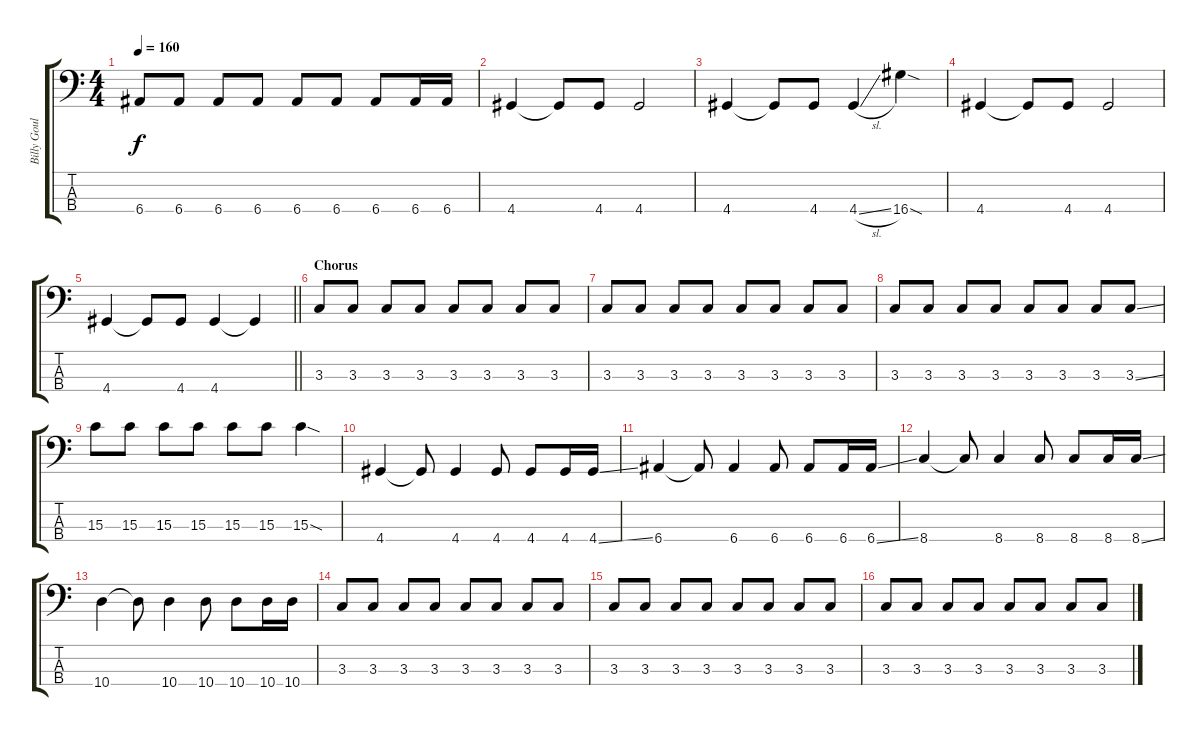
\track ("Billy Gould - Bass" "Billy Goul") {instrument slapbass2}
\staff {score tabs}
\tuning (G2 D2 A1 E1) {hide}
\ts (4 4)
\tempo 160
\clef f4
\ks c
6.4.8{dy f} 6.4.8 6.4.8 6.4.8 6.4.8 6.4.8 6.4.8 6.4.16 6.4.16 |
4.4.4 4.4{t}.8 4.4.8 4.4.2 |
4.4.4 4.4{t}.8 4.4.8 4.4{sl}.4 16.4{sod}.4 |
4.4.4 4.4{t}.8 4.4.8 4.4.2 |
\barLineRight lightlight
4.4.4 4.4{t}.8 4.4.8 4.4.4 4.4{t}.4 |
\section ("" "Chorus")
3.3.8 3.3.8 3.3.8 3.3.8 3.3.8 3.3.8 3.3.8 3.3.8 |
3.3.8 3.3.8 3.3.8 3.3.8 3.3.8 3.3.8 3.3.8 3.3.8 |
3.3.8 3.3.8 3.3.8 3.3.8 3.3.8 3.3.8 3.3.8 3.3{ss}.8 |
15.3.8 15.3.8 15.3.8 15.3.8 15.3.8 15.3.8 15.3{sod}.4 |
4.4.4 4.4{t}.8 4.4.4 4.4.8 4.4.8 4.4.16 4.4{ss}.16 |
6.4.4 6.4{t}.8 6.4.4 6.4.8 6.4.8 6.4.16 6.4{ss}.16 |
8.4.4 8.4{t}.8 8.4.4 8.4.8 8.4.8 8.4.16 8.4{ss}.16 |
10.4.4 10.4{t}.8 10.4.4 10.4.8 10.4.8 10.4.16 10.4.16 |
3.3.8 3.3.8 3.3.8 3.3.8 3.3.8 3.3.8 3.3.8 3.3.8 |
3.3.8 3.3.8 3.3.8 3.3.8 3.3.8 3.3.8 3.3.8 3.3.8 |
3.3.8 3.3.8 3.3.8 3.3.8 3.3.8 3.3.8 3.3.8 3.3{ss}.8
